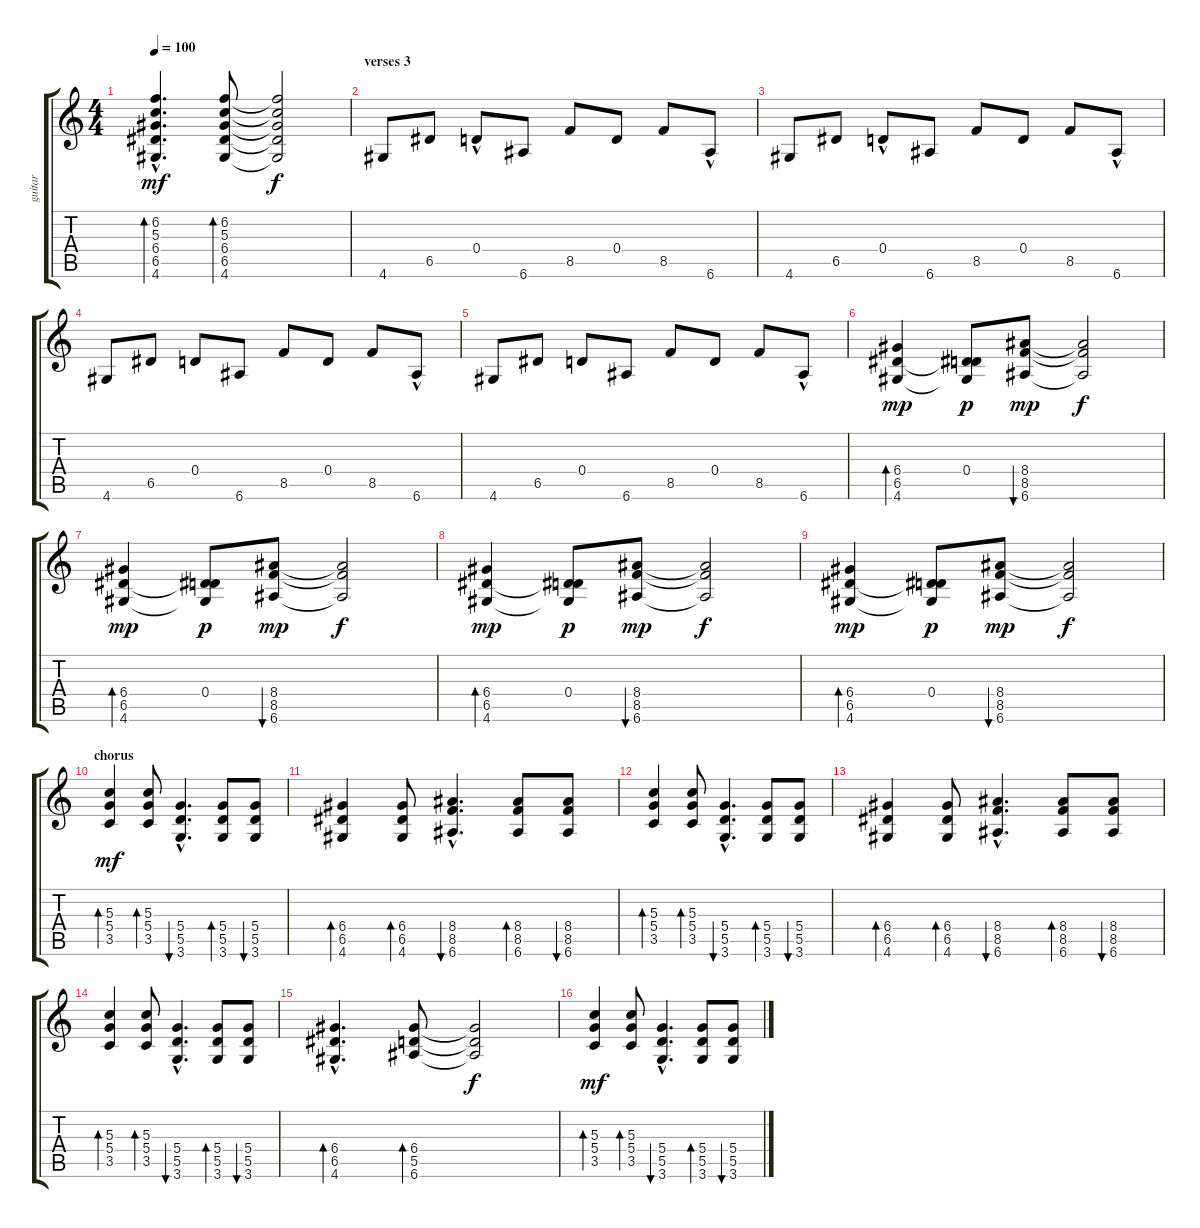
\track ("guitar" "guitar") {instrument electricguitarmuted}
\staff {score tabs}
\tuning (E4 B3 G3 D3 A2 E2) {hide}
\ts (4 4)
\tempo 100
\clef g2
\ks c
(6.2{hac} 5.3{hac} 6.4{hac} 6.5{hac} 4.6{hac}).4{d bd 60 dy mf instrument electricguitarjazz} (6.2 5.3 6.4 6.5 4.6).8{bd 60} (6.2{t} 5.3{t} 6.4{t} 6.5{t} 4.6{t}).2{dy f} |
\section ("" "verses 3")
4.6.8{instrument electricguitarmuted} 6.5.8 0.4{hac}.8 6.6.8 8.5.8 0.4.8 8.5.8 6.6{hac}.8 |
4.6.8 6.5.8 0.4{hac}.8 6.6.8 8.5.8 0.4.8 8.5.8 6.6{hac}.8 |
4.6.8 6.5.8 0.4.8 6.6.8 8.5.8 0.4.8 8.5.8 6.6{hac}.8 |
4.6.8 6.5.8 0.4.8 6.6.8 8.5.8 0.4.8 8.5.8 6.6{hac}.8 |
(6.4 6.5 4.6).4{bd 120 dy mp instrument overdrivenguitar} (0.4 6.5{t} 4.6{t}).8{dy p} (8.4 8.5 6.6).8{bu 120 dy mp} (8.4{t} 8.5{t} 6.6{t}).2{dy f} |
(6.4 6.5 4.6).4{bd 120 dy mp instrument overdrivenguitar} (0.4 6.5{t} 4.6{t}).8{dy p} (8.4 8.5 6.6).8{bu 120 dy mp} (8.4{t} 8.5{t} 6.6{t}).2{dy f} |
(6.4 6.5 4.6).4{bd 120 dy mp instrument overdrivenguitar} (0.4 6.5{t} 4.6{t}).8{dy p} (8.4 8.5 6.6).8{bu 120 dy mp} (8.4{t} 8.5{t} 6.6{t}).2{dy f} |
(6.4 6.5 4.6).4{bd 120 dy mp instrument overdrivenguitar} (0.4 6.5{t} 4.6{t}).8{dy p} (8.4 8.5 6.6).8{bu 120 dy mp} (8.4{t} 8.5{t} 6.6{t}).2{dy f} |
\section ("" "chorus")
(5.3 5.4 3.5).4{bd 120 dy mf instrument overdrivenguitar} (5.3 5.4 3.5).8{bd 120} (5.4{hac} 5.5{hac} 3.6{hac}).4{d bu 120} (5.4 5.5 3.6).8{bd 120} (5.4 5.5 3.6).8{bu 120} |
(6.4 6.5 4.6).4{bd 120 instrument overdrivenguitar} (6.4 6.5 4.6).8{bd 120} (8.4{hac} 8.5{hac} 6.6{hac}).4{d bu 120} (8.4 8.5 6.6).8{bd 120} (8.4 8.5 6.6).8{bu 120} |
(5.3 5.4 3.5).4{bd 120 instrument overdrivenguitar} (5.3 5.4 3.5).8{bd 120} (5.4{hac} 5.5{hac} 3.6{hac}).4{d bu 120} (5.4 5.5 3.6).8{bd 120} (5.4 5.5 3.6).8{bu 120} |
(6.4 6.5 4.6).4{bd 120 instrument overdrivenguitar} (6.4 6.5 4.6).8{bd 120} (8.4{hac} 8.5{hac} 6.6{hac}).4{d bu 120} (8.4 8.5 6.6).8{bd 120} (8.4 8.5 6.6).8{bu 120} |
(5.3 5.4 3.5).4{bd 120 instrument overdrivenguitar} (5.3 5.4 3.5).8{bd 120} (5.4{hac} 5.5{hac} 3.6{hac}).4{d bu 120} (5.4 5.5 3.6).8{bd 120} (5.4 5.5 3.6).8{bu 120} |
(6.4{hac} 6.5{hac} 4.6{hac}).4{d bd 120 instrument overdrivenguitar} (6.4 5.5 6.6).8{bd 60} (6.4{t} 5.5{t} 6.6{t}).2{dy f} |
(5.3 5.4 3.5).4{bd 120 dy mf instrument overdrivenguitar} (5.3 5.4 3.5).8{bd 120} (5.4{hac} 5.5{hac} 3.6{hac}).4{d bu 120} (5.4 5.5 3.6).8{bd 120} (5.4 5.5 3.6).8{bu 120}
